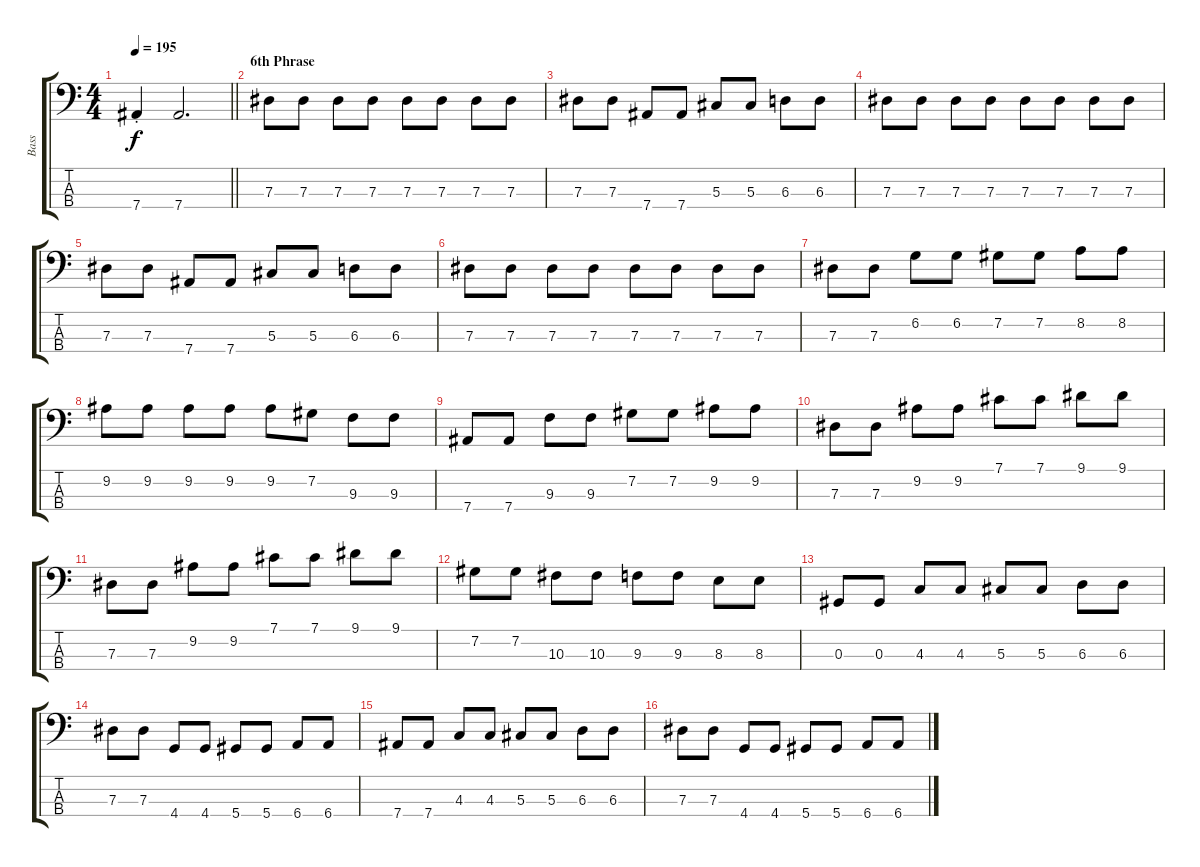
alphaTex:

\track ("Bass" "Bass") {instrument electricbassfinger}
\staff {score tabs}
\tuning (Gb2 Db2 Ab1 Eb1) {hide}
\ts (4 4)
\tempo 195
\clef f4
\barLineRight lightlight
\ks c
7.4{st}.4{dy f} 7.4.2{d} |
\section ("" "6th Phrase")
7.3.8 7.3.8 7.3.8 7.3.8 7.3.8 7.3.8 7.3.8 7.3.8 |
7.3.8 7.3.8 7.4.8 7.4.8 5.3.8 5.3.8 6.3.8 6.3.8 |
7.3.8 7.3.8 7.3.8 7.3.8 7.3.8 7.3.8 7.3.8 7.3.8 |
7.3.8 7.3.8 7.4.8 7.4.8 5.3.8 5.3.8 6.3.8 6.3.8 |
7.3.8 7.3.8 7.3.8 7.3.8 7.3.8 7.3.8 7.3.8 7.3.8 |
7.3.8 7.3.8 6.2.8 6.2.8 7.2.8 7.2.8 8.2.8 8.2.8 |
9.2.8 9.2.8 9.2.8 9.2.8 9.2.8 7.2.8 9.3.8 9.3.8 |
7.4.8 7.4.8 9.3.8 9.3.8 7.2.8 7.2.8 9.2.8 9.2.8 |
7.3.8 7.3.8 9.2.8 9.2.8 7.1.8 7.1.8 9.1.8 9.1.8 |
7.3.8 7.3.8 9.2.8 9.2.8 7.1.8 7.1.8 9.1.8 9.1.8 |
7.2.8 7.2.8 10.3.8 10.3.8 9.3.8 9.3.8 8.3.8 8.3.8 |
0.3.8 0.3.8 4.3.8 4.3.8 5.3.8 5.3.8 6.3.8 6.3.8 |
7.3.8 7.3.8 4.4.8 4.4.8 5.4.8 5.4.8 6.4.8 6.4.8 |
7.4.8 7.4.8 4.3.8 4.3.8 5.3.8 5.3.8 6.3.8 6.3.8 |
7.3.8 7.3.8 4.4.8 4.4.8 5.4.8 5.4.8 6.4.8 6.4.8
